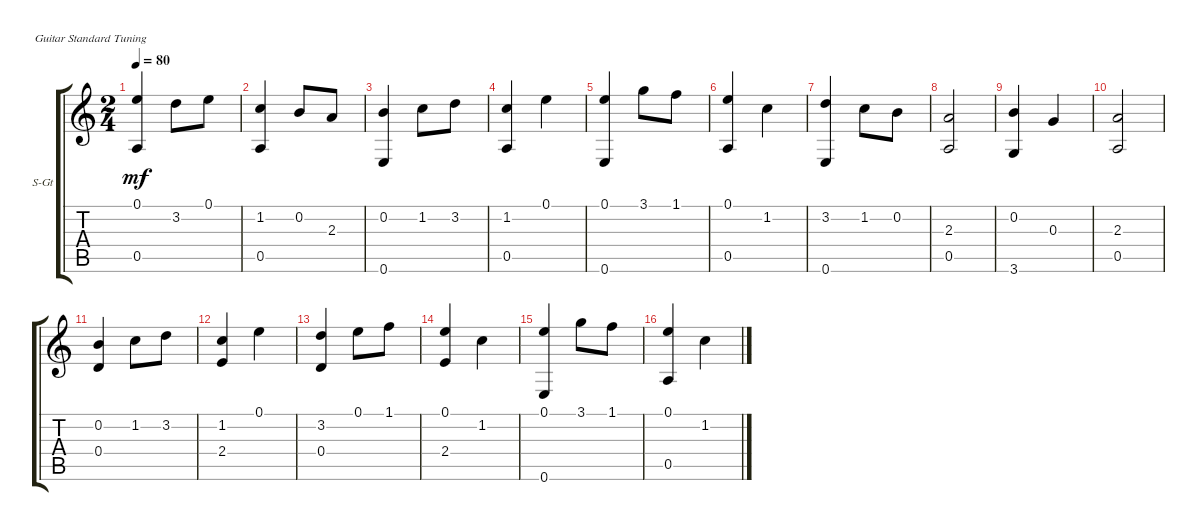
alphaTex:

\defaultSystemsLayout 4
\bracketExtendMode groupsimilarinstruments
\firstSystemTrackNameOrientation horizontal
\otherSystemsTrackNameOrientation horizontal
\track ("Steel Guitar" "S-Gt") {instrument acousticguitarsteel}
\staff {score tabs}
\tuning (E4 B3 G3 D3 A2 E2)
\ts (2 4)
\tempo 80
\clef g2
\ks c
(0.1 0.5).4{dy mf instrument acousticguitarsteel} 3.2.8 0.1.8 |
(1.2 0.5).4 0.2.8 2.3.8 |
(0.2 0.6).4 1.2.8 3.2.8 |
(1.2 0.5).4 0.1.4 |
(0.1 0.6).4 3.1.8 1.1.8 |
(0.1 0.5).4 1.2.4 |
(3.2 0.6).4 1.2.8 0.2.8 |
(2.3 0.5).2 |
(0.2 3.6).4 0.3.4 |
(2.3 0.5).2 |
(0.2 0.4).4 1.2.8 3.2.8 |
(1.2 2.4).4 0.1.4 |
(3.2 0.4).4 0.1.8 1.1.8 |
(0.1 2.4).4 1.2.4 |
(0.1 0.6).4 3.1.8 1.1.8 |
(0.1 0.5).4 1.2.4
